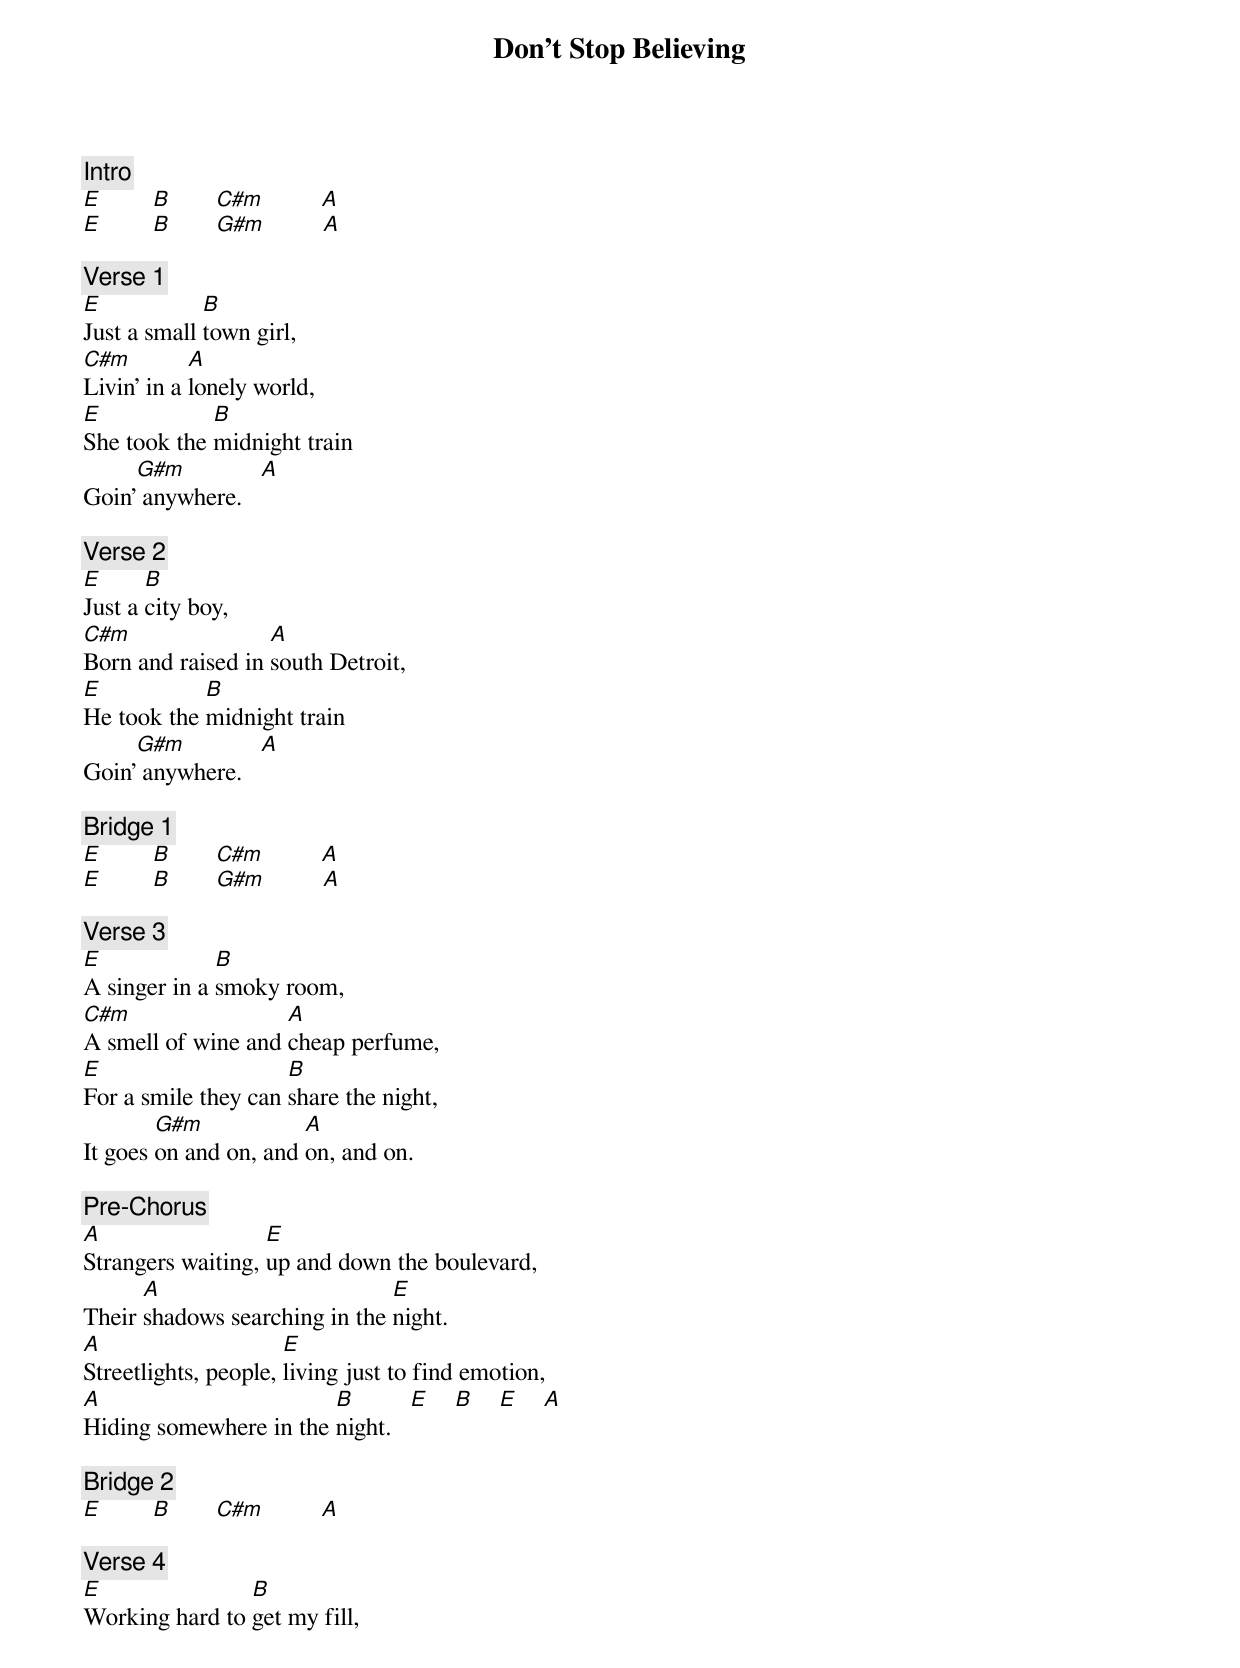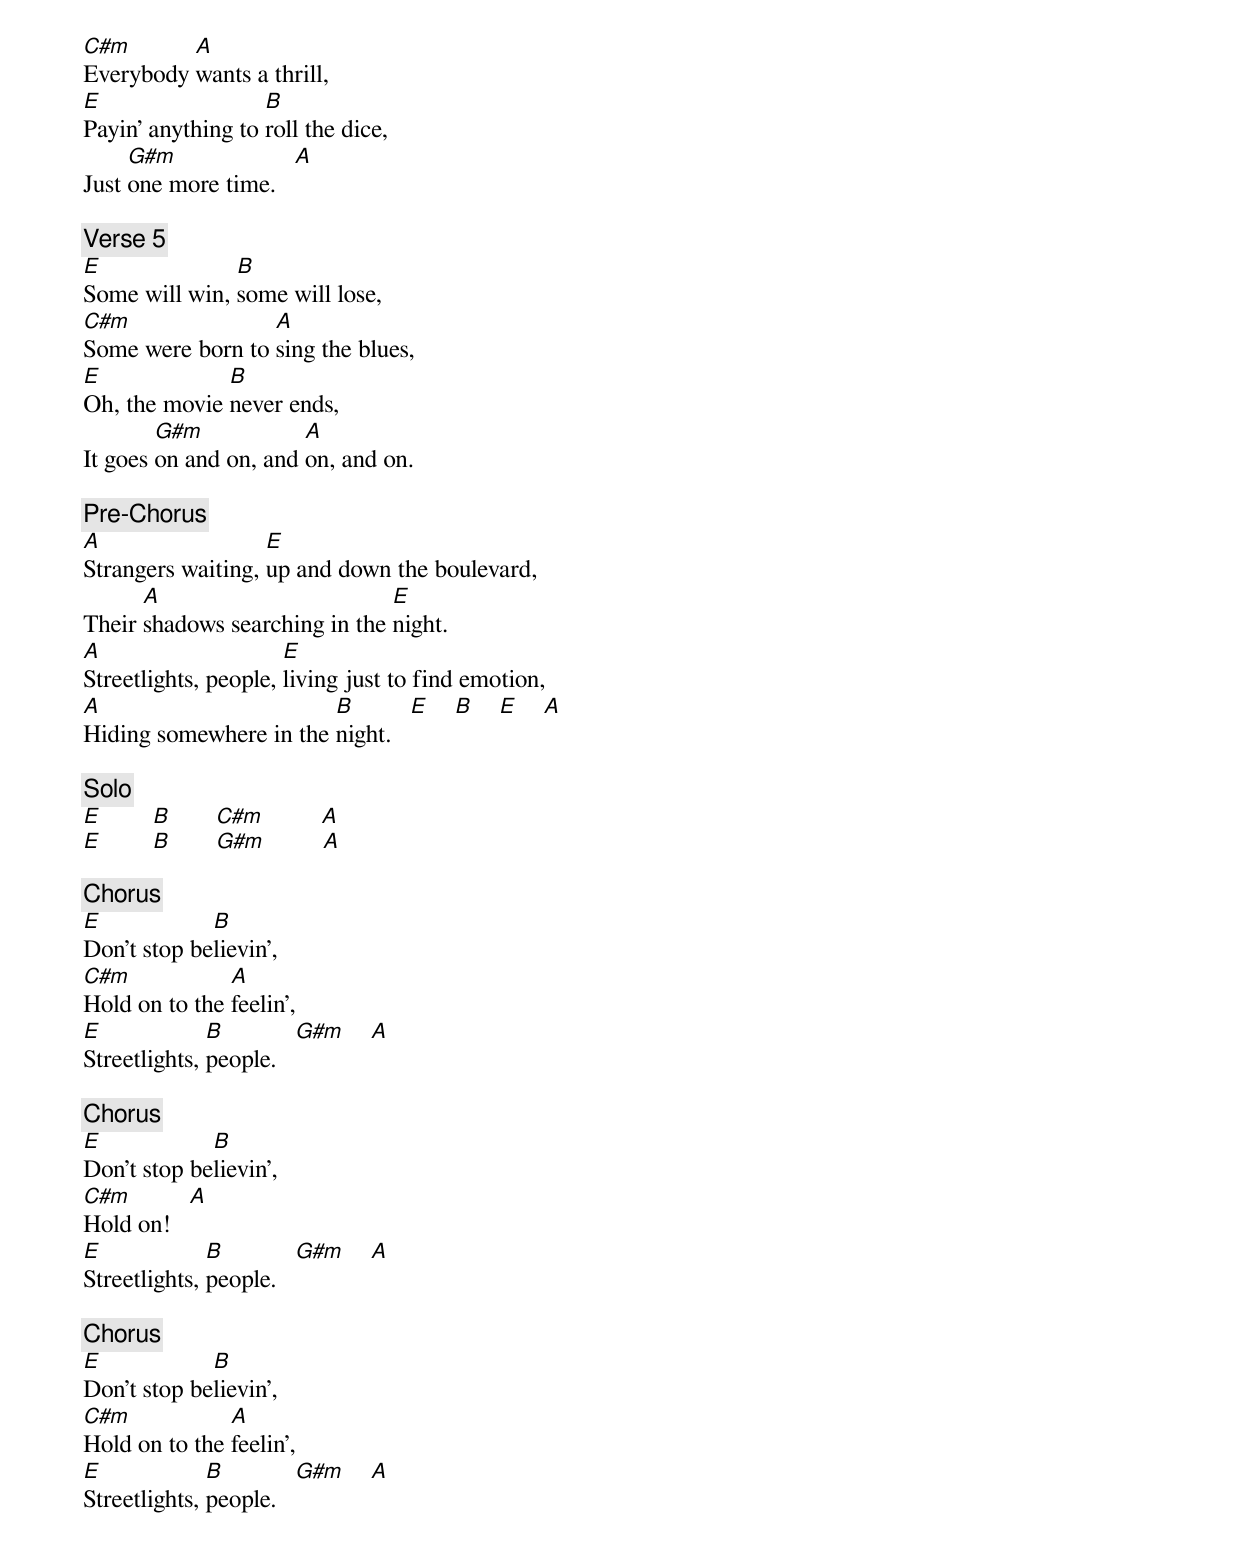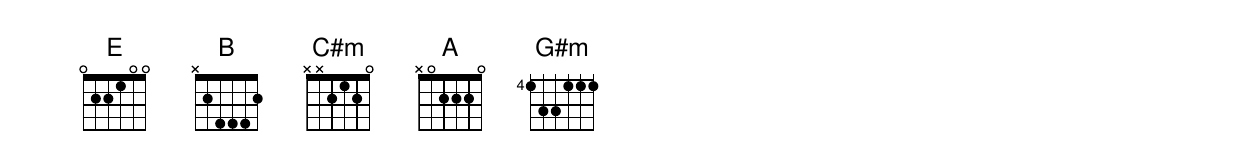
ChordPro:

{title: Don't Stop Believing}
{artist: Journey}
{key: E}
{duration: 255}
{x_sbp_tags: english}

{c: Intro}
[E]        [B]       [C#m]         [A]
[E]        [B]       [G#m]         [A]

{c: Verse 1}
[E]Just a small [B]town girl,
[C#m]Livin' in a [A]lonely world,
[E]She took the [B]midnight train
Goin'[G#m] anywhere.   [A]

{c: Verse 2}
[E]Just a [B]city boy,
[C#m]Born and raised in [A]south Detroit,
[E]He took the [B]midnight train
Goin'[G#m] anywhere.   [A]

{c: Bridge 1}
[E]        [B]       [C#m]         [A]
[E]        [B]       [G#m]         [A]

{c: Verse 3}
[E]A singer in a [B]smoky room,
[C#m]A smell of wine and [A]cheap perfume,
[E]For a smile they can [B]share the night,
It goes [G#m]on and on, and [A]on, and on.

{c: Pre-Chorus}
[A]Strangers waiting, [E]up and down the boulevard,
Their [A]shadows searching in the [E]night.
[A]Streetlights, people, [E]living just to find emotion,
[A]Hiding somewhere in the [B]night.   [E]    [B]    [E]    [A]

{c: Bridge 2}
[E]        [B]       [C#m]         [A]

{c: Verse 4}
[E]Working hard to [B]get my fill,
[C#m]Everybody [A]wants a thrill,
[E]Payin' anything to [B]roll the dice,
Just [G#m]one more time.   [A]

{c: Verse 5}
[E]Some will win, [B]some will lose,
[C#m]Some were born to [A]sing the blues,
[E]Oh, the movie [B]never ends,
It goes [G#m]on and on, and [A]on, and on.

{c: Pre-Chorus}
[A]Strangers waiting, [E]up and down the boulevard,
Their [A]shadows searching in the [E]night.
[A]Streetlights, people, [E]living just to find emotion,
[A]Hiding somewhere in the [B]night.   [E]    [B]    [E]    [A]

{c: Solo}
[E]        [B]       [C#m]         [A]
[E]        [B]       [G#m]         [A]

{c: Chorus}
[E]Don't stop be[B]lievin',
[C#m]Hold on to the [A]feelin',
[E]Streetlights, [B]people.   [G#m]    [A]

{c: Chorus}
[E]Don't stop be[B]lievin',
[C#m]Hold on!   [A]
[E]Streetlights, [B]people.   [G#m]    [A]

{c: Chorus}
[E]Don't stop be[B]lievin',
[C#m]Hold on to the [A]feelin',
[E]Streetlights, [B]people.   [G#m]    [A]
